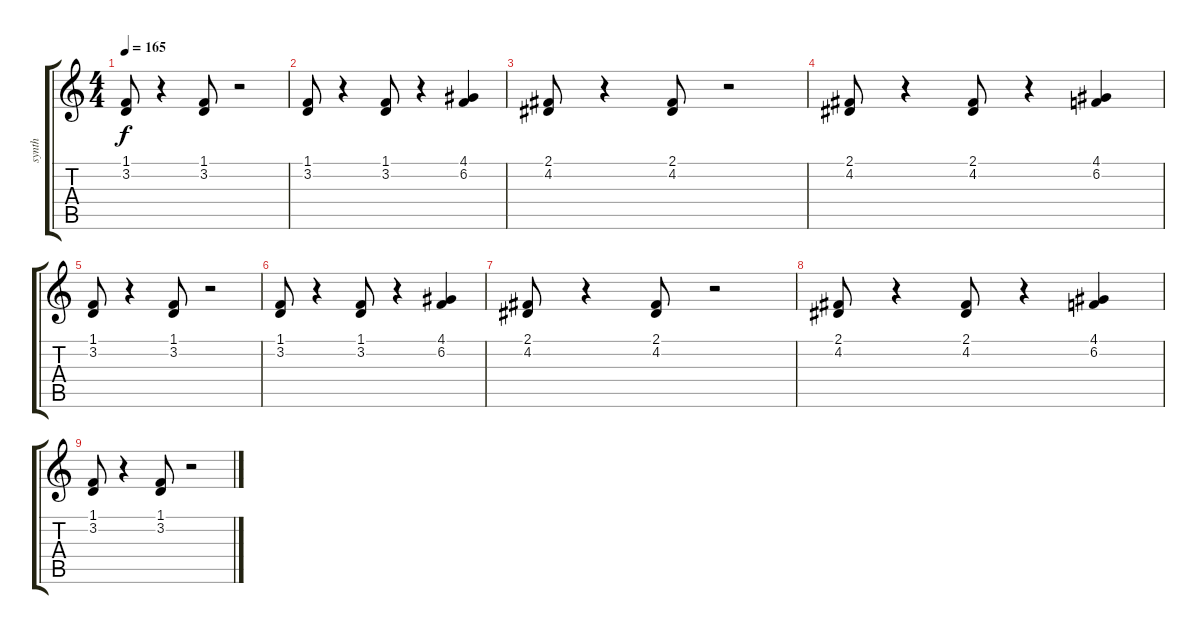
\track ("synth" "synth") {instrument synthstrings1}
\staff {score tabs}
\tuning (E4 B3 G3 D3 A2 E2) {hide}
\ts (4 4)
\tempo 165
\clef g2
\ks c
(1.1 3.2).8{dy f} r.4 (1.1 3.2).8 r.2 |
(1.1 3.2).8 r.4 (1.1 3.2).8 r.4 (4.1 6.2).4 |
(2.1 4.2).8 r.4 (2.1 4.2).8 r.2 |
(2.1 4.2).8 r.4 (2.1 4.2).8 r.4 (4.1 6.2).4 |
(1.1 3.2).8 r.4 (1.1 3.2).8 r.2 |
(1.1 3.2).8 r.4 (1.1 3.2).8 r.4 (4.1 6.2).4 |
(2.1 4.2).8 r.4 (2.1 4.2).8 r.2 |
(2.1 4.2).8 r.4 (2.1 4.2).8 r.4 (4.1 6.2).4 |
(1.1 3.2).8 r.4 (1.1 3.2).8 r.2
